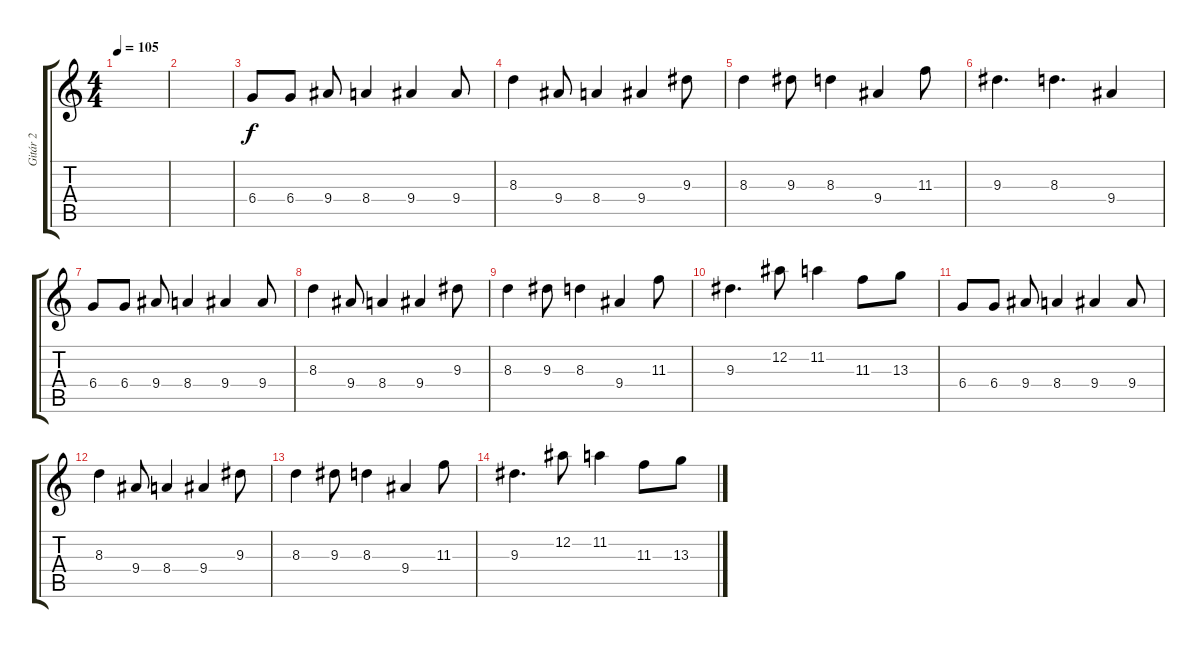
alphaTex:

\track ("Gitár 2" "Gitár 2") {instrument distortionguitar}
\staff {score tabs}
\tuning (Eb4 Bb3 Gb3 Db3 Ab2 Db2) {hide}
\ts (4 4)
\tempo 105
\clef g2
\ks c
|
|
6.4.8 6.4.8 9.4.8 8.4.4 9.4.4 9.4.8 |
8.3.4 9.4.8 8.4.4 9.4.4 9.3.8 |
8.3.4 9.3.8 8.3.4 9.4.4 11.3.8 |
9.3.4{d} 8.3.4{d} 9.4.4 |
6.4.8 6.4.8 9.4.8 8.4.4 9.4.4 9.4.8 |
8.3.4 9.4.8 8.4.4 9.4.4 9.3.8 |
8.3.4 9.3.8 8.3.4 9.4.4 11.3.8 |
9.3.4{d} 12.2.8 11.2.4 11.3.8 13.3.8 |
6.4.8 6.4.8 9.4.8 8.4.4 9.4.4 9.4.8 |
8.3.4 9.4.8 8.4.4 9.4.4 9.3.8 |
8.3.4 9.3.8 8.3.4 9.4.4 11.3.8 |
9.3.4{d} 12.2.8 11.2.4 11.3.8 13.3.8
